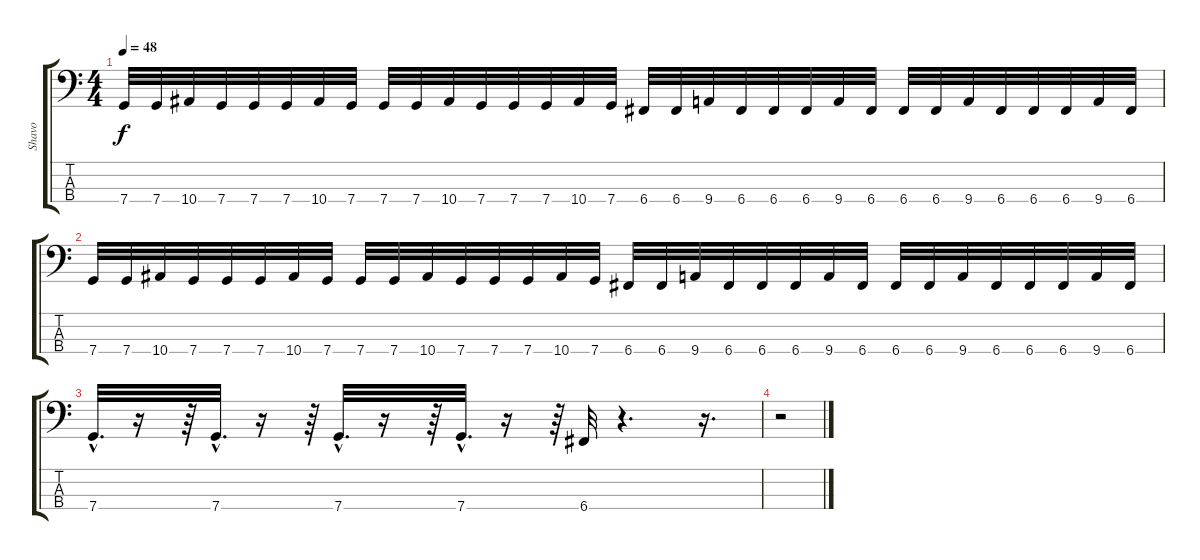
\track ("Shavo" "Shavo") {instrument electricbassfinger}
\staff {score tabs}
\tuning (F2 C2 G1 C1) {hide}
\ts (4 4)
\tempo 48
\clef f4
\ks c
7.4.32{dy f} 7.4.32 10.4.32 7.4.32 7.4.32 7.4.32 10.4.32 7.4.32 7.4.32 7.4.32 10.4.32 7.4.32 7.4.32 7.4.32 10.4.32 7.4.32 6.4.32 6.4.32 9.4.32 6.4.32 6.4.32 6.4.32 9.4.32 6.4.32 6.4.32 6.4.32 9.4.32 6.4.32 6.4.32 6.4.32 9.4.32 6.4.32 |
7.4.32 7.4.32 10.4.32 7.4.32 7.4.32 7.4.32 10.4.32 7.4.32 7.4.32 7.4.32 10.4.32 7.4.32 7.4.32 7.4.32 10.4.32 7.4.32 6.4.32 6.4.32 9.4.32 6.4.32 6.4.32 6.4.32 9.4.32 6.4.32 6.4.32 6.4.32 9.4.32 6.4.32 6.4.32 6.4.32 9.4.32 6.4.32 |
7.4{hac}.32{d} r.16 r.64 7.4{hac}.32{d} r.16 r.64 7.4{hac}.32{d} r.16 r.64 7.4{hac}.32{d} r.16 r.64 6.4.32 r.4{d} r.16{d} |
r.2
